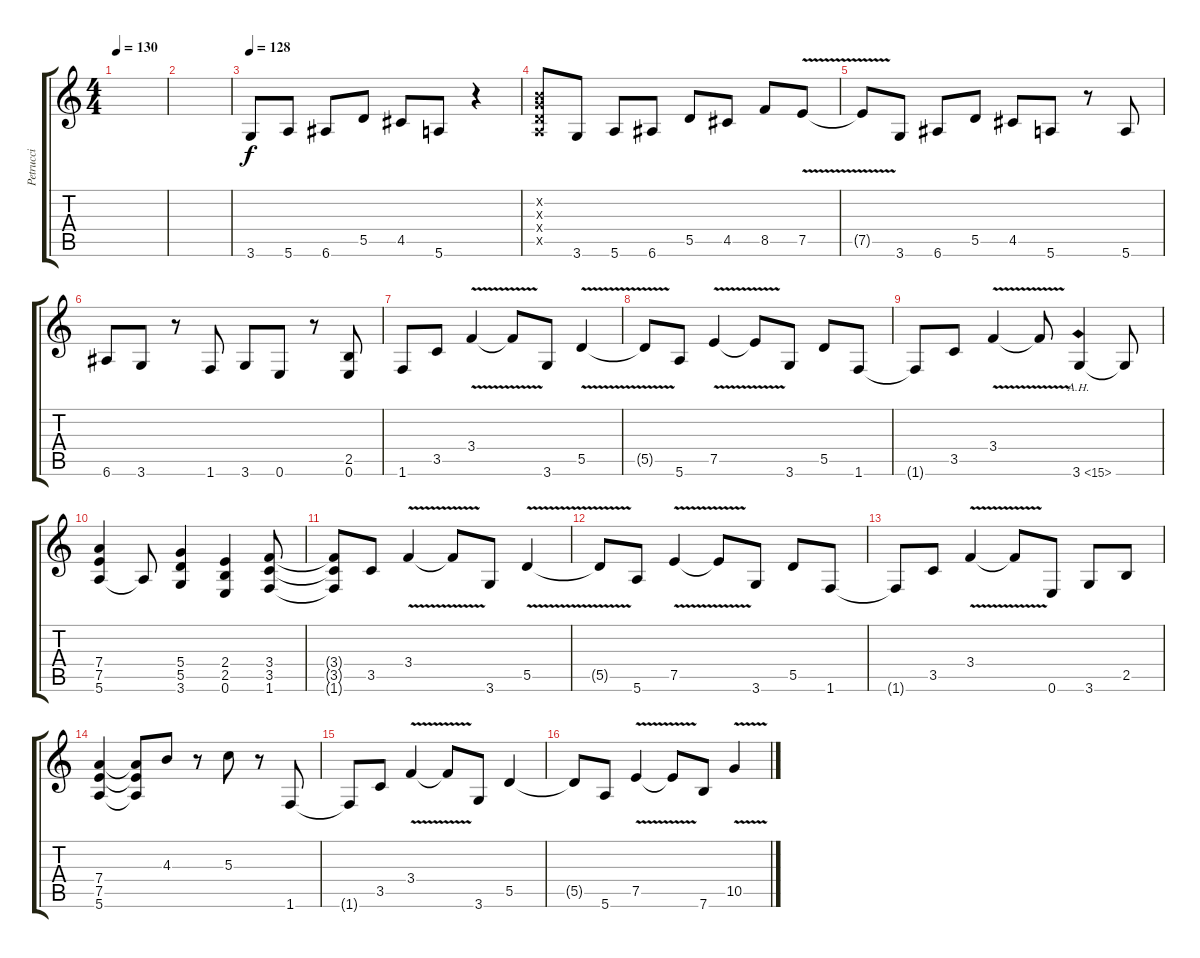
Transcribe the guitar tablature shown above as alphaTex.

\track ("Petrucci" "Petrucci") {instrument distortionguitar}
\staff {score tabs}
\tuning (E4 B3 G3 D3 A2 E2) {hide}
\ts (4 4)
\tempo 130
\clef g2
\ks c
|
|
\tempo 128
3.6.8 5.6.8 6.6.8 5.5.8 4.5.8 5.6.8 r.4 |
(0.2{x} 0.3{x} 0.4{x} 0.5{x}).8 3.6.8 5.6.8 6.6.8 5.5.8 4.5.8 8.5.8 7.5{v}.8 |
7.5{t}.8 3.6.8 6.6.8 5.5.8 4.5.8 5.6.8 r.8 5.6.8 |
6.6.8 3.6.8 r.8 1.6.8 3.6.8 0.6.8 r.8 (2.5 0.6).8 |
1.6.8 3.5.8 3.4{v}.4 3.4{t}.8 3.6.8 5.5{v}.4 |
5.5{t}.8 5.6.8 7.5{v}.4 7.5{t}.8 3.6.8 5.5.8 1.6.8 |
1.6{t}.8 3.5.8 3.4{v}.4 3.4{t}.8 3.6{ah 12}.4 3.6{t}.8 |
(7.4 7.5 5.6).4 5.6{t}.8 (5.4 5.5 3.6).4 (2.4 2.5 0.6).4 (3.4 3.5 1.6).8 |
(3.4{t} 3.5{t} 1.6{t}).8 3.5.8{volume 16} 3.4{v}.4 3.4{t}.8 3.6.8 5.5{v}.4 |
5.5{t}.8 5.6.8 7.5{v}.4 7.5{t}.8 3.6.8 5.5.8 1.6.8 |
1.6{t}.8 3.5.8 3.4{v}.4 3.4{t}.8 0.6.8 3.6.8 2.5.8 |
(7.4 7.5 5.6).4 (7.4{t} 7.5{t} 5.6{t}).8 4.3.8 r.8 5.3.8 r.8 1.6.8 |
1.6{t}.8 3.5.8 3.4{v}.4 3.4{t}.8 3.6.8 5.5.4 |
5.5{t}.8 5.6.8 7.5{v}.4 7.5{t}.8 7.6.8 10.5{v}.4
